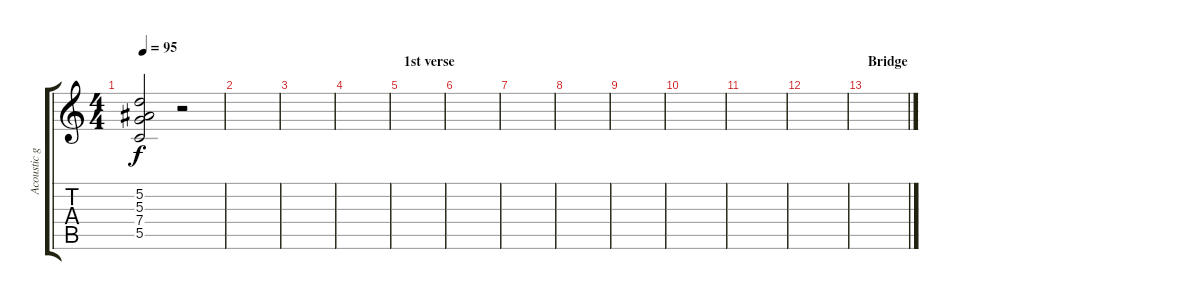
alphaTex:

\track ("Acoustic guitar" "Acoustic g") {instrument acousticguitarnylon}
\staff {score tabs}
\tuning (D4 A3 F3 C3 G2 D2) {hide}
\ts (4 4)
\tempo 95
\clef g2
\ks c
(5.2{t} 5.3{t} 7.4{t} 5.5{t}).2{dy f} r.2 |
|
|
|
\section ("" "1st verse")
|
|
|
|
|
|
|
|
\section ("" "Bridge")
